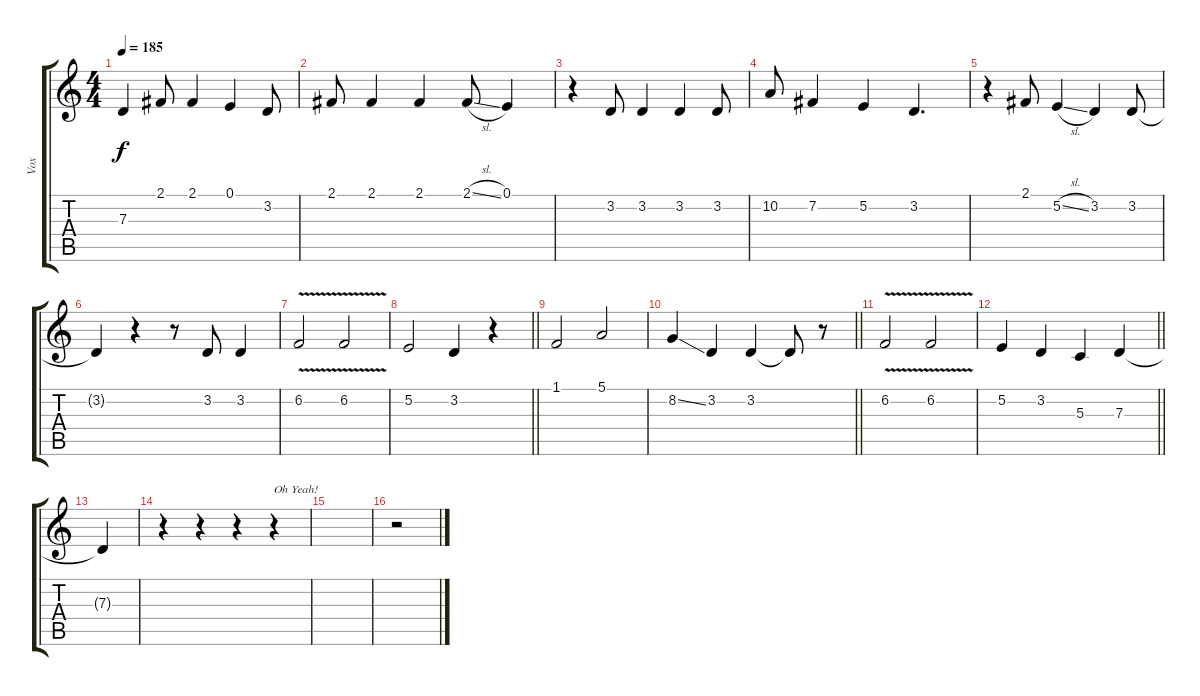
\track ("Vox" "Vox") {instrument altosax}
\staff {score tabs}
\tuning (E4 B3 G3 D3 A2 E2) {hide}
\ts (4 4)
\tempo 185
\clef g2
\ks c
7.3{t}.4{dy f} 2.1.8 2.1.4 0.1.4 3.2.8 |
2.1.8 2.1.4 2.1.4 2.1{sl}.8 0.1.4 |
r.4 3.2.8 3.2.4 3.2.4 3.2.8 |
10.2.8 7.2.4 5.2.4 3.2.4{d} |
r.4 2.1.8 5.2{sl}.4 3.2.4 3.2.8 |
3.2{t}.4 r.4 r.8 3.2.8 3.2.4 |
6.2{v}.2 6.2{v}.2 |
\barLineRight lightlight
5.2.2 3.2.4 r.4 |
1.1.2 5.1.2 |
\barLineRight lightlight
8.2{ss}.4 3.2.4 3.2.4 3.2{t}.8 r.8 |
6.2{v}.2 6.2{v}.2 |
\barLineRight lightlight
5.2.4 3.2.4 5.3.4 7.3.4 |
7.3{t}.4 |
r.4 r.4 r.4 r.4{txt "Oh Yeah!"} |
|
r.2
